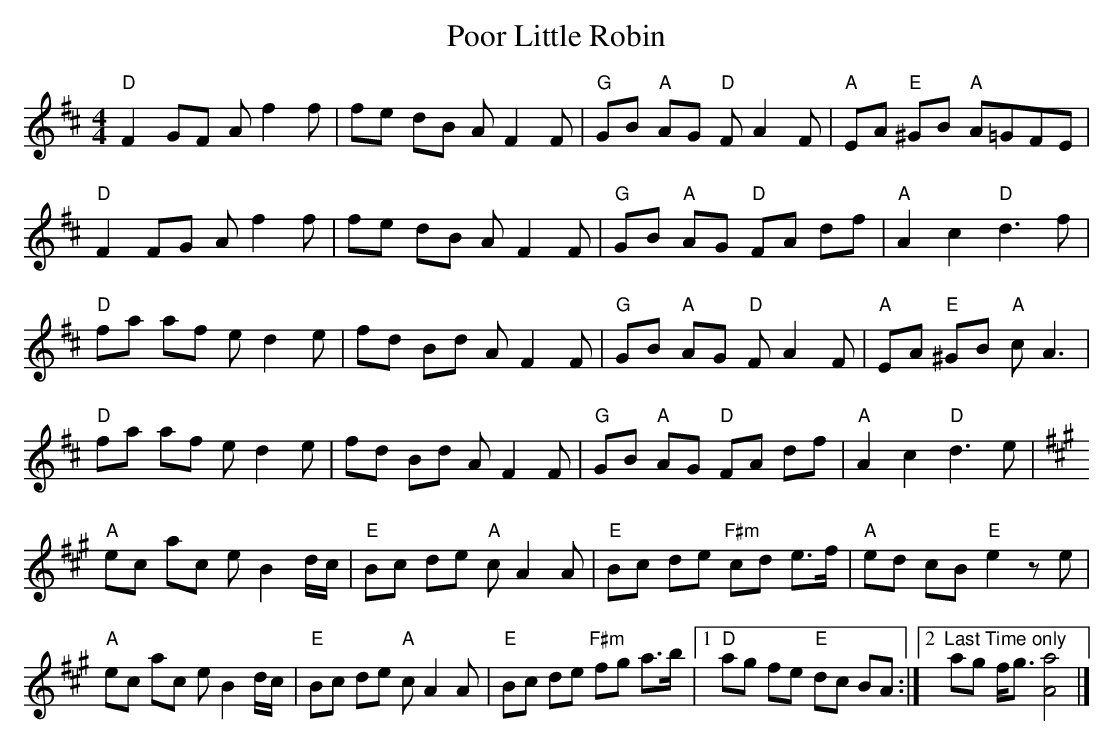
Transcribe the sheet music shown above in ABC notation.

X:1
T:Poor Little Robin
M:4/4
L:1/8
K:D
"D"F2GF Af2f|fe dB AF2F|"G"GB "A"AG "D"FA2F|"A"EA "E"^GB "A"A=GFE|
"D"F2FG Af2f|fe dB AF2F|"G"GB "A"AG "D"FA df|"A"A2c2"D"d3f|
"D"fa af ed2e|fd Bd AF2F|"G"GB "A"AG "D"FA2F|"A"EA "E"^GB "A"cA3|
"D"fa af ed2e|fd Bd AF2F|"G"GB "A"AG "D"FA df|"A"A2c2 "D"d3e|
K:A
"A"ec ac eB2d/c/|"E"Bc de "A"cA2A|"E"Bc de "F#m"cd e>f|"A"ed cB "E"e2ze|
"A"ec ac eB2d/c/|"E"Bc de "A"cA2A|"E"Bc de "F#m"fg a>b|1"D"ag fe "E"dc BA:|2"Last Time only"ag f<g [A4a4]|]"A"
